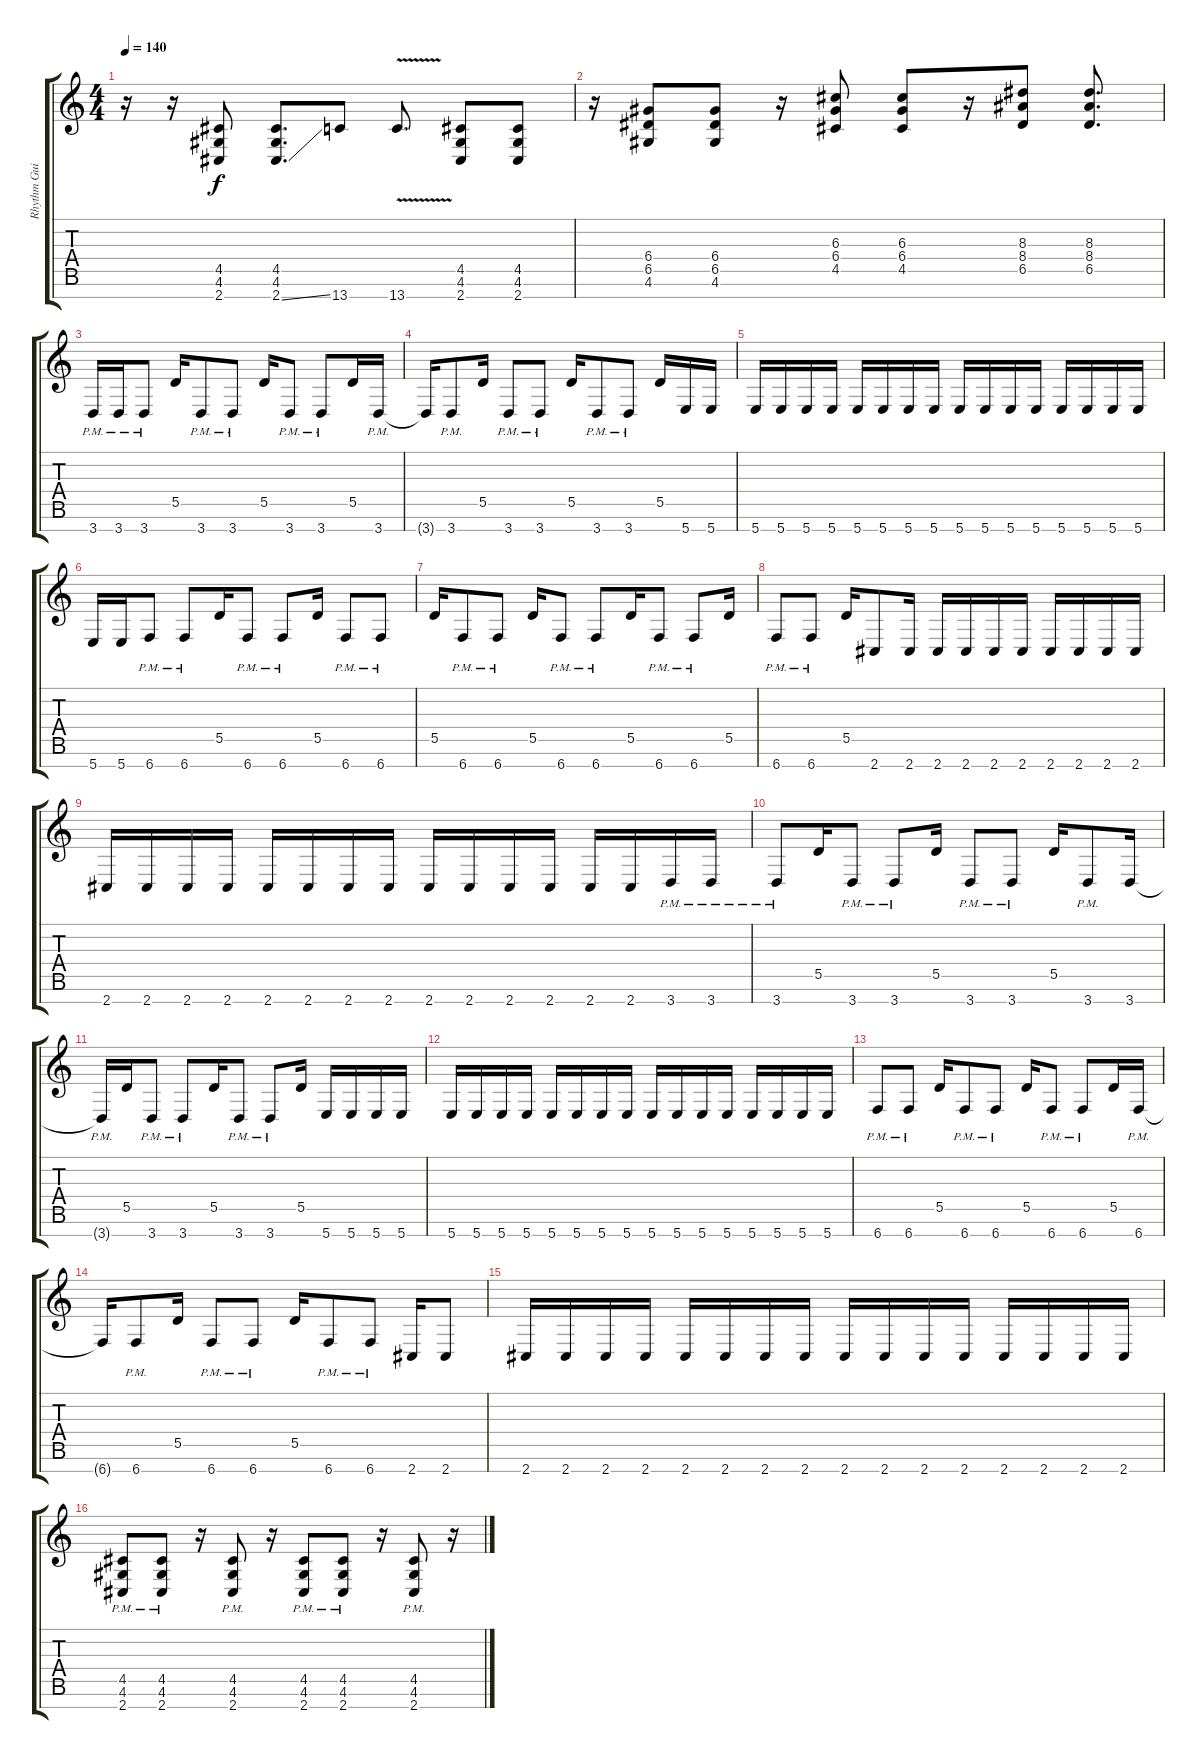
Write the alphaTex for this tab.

\track ("Rhythm Guitar 2" "Rhythm Gui") {instrument overdrivenguitar}
\staff {score tabs}
\tuning (E4 B3 G3 D3 A2 E2 B1) {hide}
\ts (4 4)
\tempo 140
\clef g2
\ks c
r.16{dy f} r.16 (4.5 4.6 2.7).8 (4.5 4.6 2.7{ss}).8{d} 13.7.8 13.7{v}.8{d} (4.5 4.6 2.7).8 (4.5 4.6 2.7).8 |
r.16 (6.4 6.5 4.6).8 (6.4 6.5 4.6).8 r.16 (6.3 6.4 4.5).8 (6.3 6.4 4.5).8 r.16 (8.3 8.4 6.5).8 (8.3 8.4 6.5).8{d} |
3.7{pm}.16 3.7{pm}.16 3.7{pm}.8 5.5.16 3.7{pm}.8 3.7{pm}.8 5.5.16 3.7{pm}.8 3.7{pm}.8 5.5.16 3.7{pm}.16 |
3.7{t}.16 3.7{pm}.8 5.5.16 3.7{pm}.8 3.7{pm}.8 5.5.16 3.7{pm}.8 3.7{pm}.8 5.5.16 5.7.16 5.7.16 |
5.7.16 5.7.16 5.7.16 5.7.16 5.7.16 5.7.16 5.7.16 5.7.16 5.7.16 5.7.16 5.7.16 5.7.16 5.7.16 5.7.16 5.7.16 5.7.16 |
5.7.16 5.7.16 6.7{pm}.8 6.7{pm}.8 5.5.16 6.7{pm}.8 6.7{pm}.8 5.5.16 6.7{pm}.8 6.7{pm}.8 |
5.5.16 6.7{pm}.8 6.7{pm}.8 5.5.16 6.7{pm}.8 6.7{pm}.8 5.5.16 6.7{pm}.8 6.7{pm}.8 5.5.16 |
6.7{pm}.8 6.7{pm}.8 5.5.16 2.7.8 2.7.16 2.7.16 2.7.16 2.7.16 2.7.16 2.7.16 2.7.16 2.7.16 2.7.16 |
2.7.16 2.7.16 2.7.16 2.7.16 2.7.16 2.7.16 2.7.16 2.7.16 2.7.16 2.7.16 2.7.16 2.7.16 2.7.16 2.7.16 3.7{pm}.16 3.7{pm}.16 |
3.7{pm}.8 5.5.16 3.7{pm}.8 3.7{pm}.8 5.5.16 3.7{pm}.8 3.7{pm}.8 5.5.16 3.7{pm}.8 3.7.16 |
3.7{pm t}.16 5.5.16 3.7{pm}.8 3.7{pm}.8 5.5.16 3.7{pm}.8 3.7{pm}.8 5.5.16 5.7.16 5.7.16 5.7.16 5.7.16 |
5.7.16 5.7.16 5.7.16 5.7.16 5.7.16 5.7.16 5.7.16 5.7.16 5.7.16 5.7.16 5.7.16 5.7.16 5.7.16 5.7.16 5.7.16 5.7.16 |
6.7{pm}.8 6.7{pm}.8 5.5.16 6.7{pm}.8 6.7{pm}.8 5.5.16 6.7{pm}.8 6.7{pm}.8 5.5.16 6.7{pm}.16 |
6.7{t}.16 6.7{pm}.8 5.5.16 6.7{pm}.8 6.7{pm}.8 5.5.16 6.7{pm}.8 6.7{pm}.8 2.7.16 2.7.8 |
2.7.16 2.7.16 2.7.16 2.7.16 2.7.16 2.7.16 2.7.16 2.7.16 2.7.16 2.7.16 2.7.16 2.7.16 2.7.16 2.7.16 2.7.16 2.7.16 |
(4.5{pm} 4.6{pm} 2.7{pm}).8 (4.5{pm} 4.6{pm} 2.7{pm}).8 r.16 (4.5{pm} 4.6{pm} 2.7{pm}).8 r.16 (4.5{pm} 4.6{pm} 2.7{pm}).8 (4.5{pm} 4.6{pm} 2.7{pm}).8 r.16 (4.5{pm} 4.6{pm} 2.7{pm}).8 r.16
